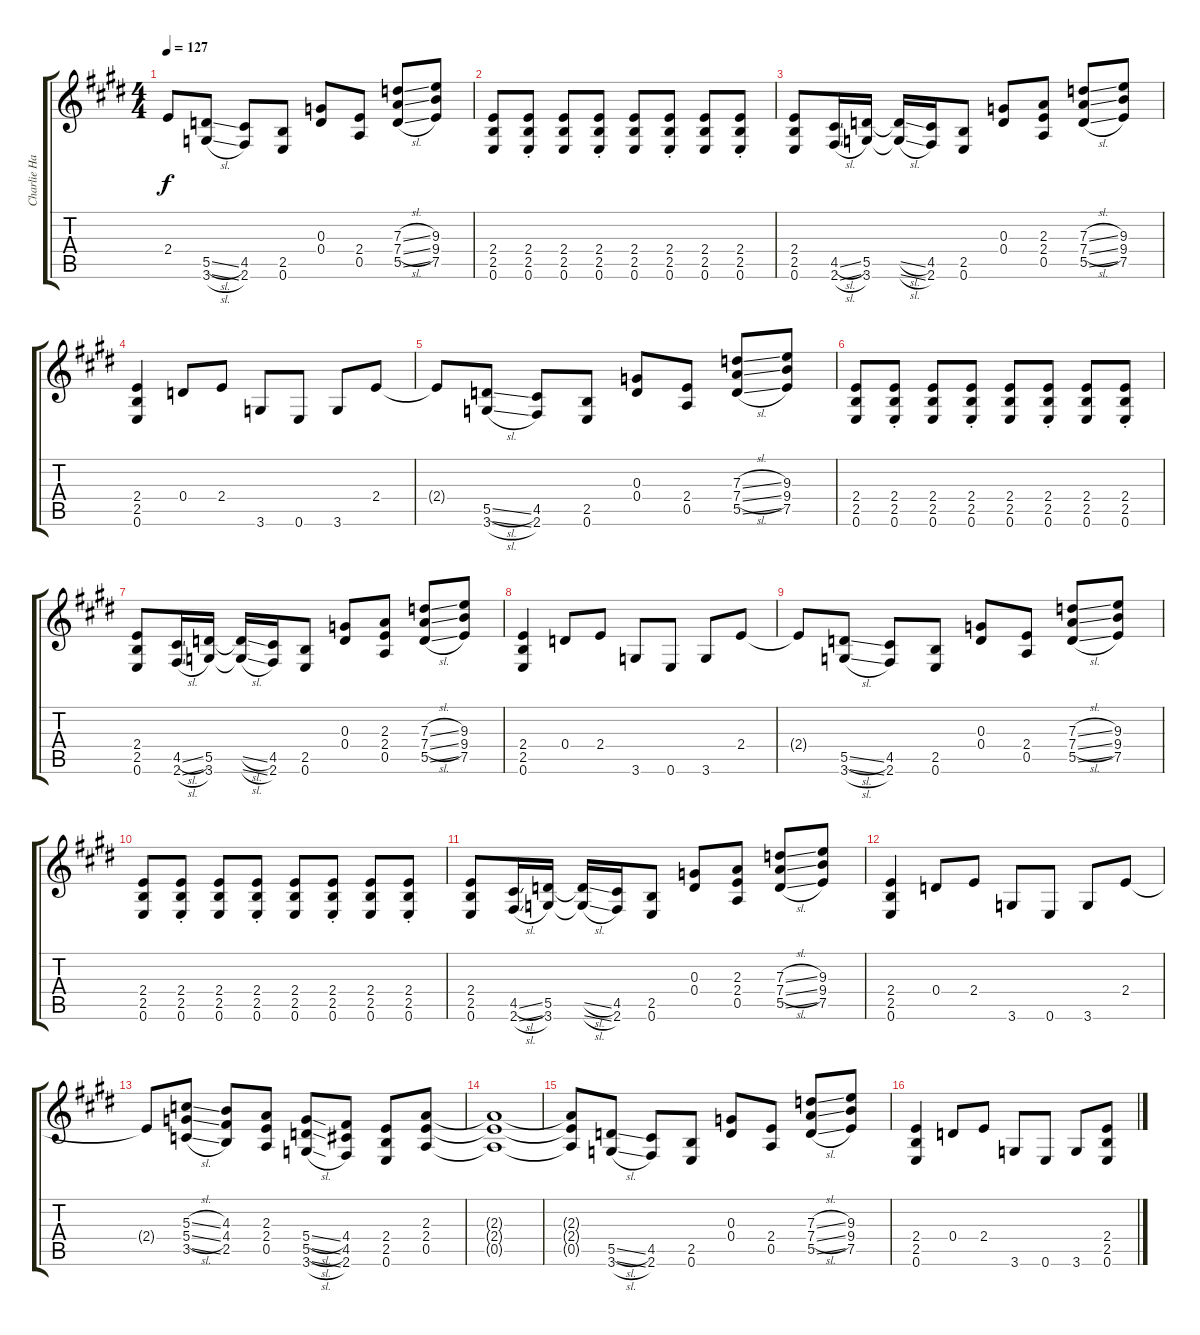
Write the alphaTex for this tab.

\track ("Charlie Hargrett Guitar" "Charlie Ha") {instrument overdrivenguitar}
\staff {score tabs}
\tuning (E4 B3 G3 D3 A2 E2) {hide}
\ts (4 4)
\tempo 127
\clef g2
\ks e
2.4{t}.8{dy f} (5.5{sl} 3.6{sl}).8 (4.5 2.6).8 (2.5 0.6).8 (0.3 0.4).8 (2.4 0.5).8 (7.3{sl} 7.4{sl} 5.5{sl}).8 (9.3 9.4 7.5).8 |
(2.4 2.5 0.6).8 (2.4 2.5 0.6{st}).8 (2.4 2.5 0.6).8 (2.4 2.5 0.6{st}).8 (2.4 2.5 0.6).8 (2.4 2.5 0.6{st}).8 (2.4 2.5 0.6).8 (2.4 2.5 0.6{st}).8 |
(2.4 2.5 0.6).8 (4.5{sl} 2.6{sl}).16 (5.5 3.6).16 (5.5{sl t} 3.6{sl t}).16 (4.5 2.6).16 (2.5 0.6).8 (0.3 0.4).8 (2.3 2.4 0.5).8 (7.3{sl} 7.4{sl} 5.5{sl}).8 (9.3 9.4 7.5).8 |
(2.4 2.5 0.6).4 0.4.8 2.4.8 3.6.8 0.6.8 3.6.8 2.4.8 |
2.4{t}.8 (5.5{sl} 3.6{sl}).8 (4.5 2.6).8 (2.5 0.6).8 (0.3 0.4).8 (2.4 0.5).8 (7.3{sl} 7.4{sl} 5.5{sl}).8 (9.3 9.4 7.5).8 |
(2.4 2.5 0.6).8 (2.4 2.5 0.6{st}).8 (2.4 2.5 0.6).8 (2.4 2.5 0.6{st}).8 (2.4 2.5 0.6).8 (2.4 2.5 0.6{st}).8 (2.4 2.5 0.6).8 (2.4 2.5 0.6{st}).8 |
(2.4 2.5 0.6).8 (4.5{sl} 2.6{sl}).16 (5.5 3.6).16 (5.5{sl t} 3.6{sl t}).16 (4.5 2.6).16 (2.5 0.6).8 (0.3 0.4).8 (2.3 2.4 0.5).8 (7.3{sl} 7.4{sl} 5.5{sl}).8 (9.3 9.4 7.5).8 |
(2.4 2.5 0.6).4 0.4.8 2.4.8 3.6.8 0.6.8 3.6.8 2.4.8 |
2.4{t}.8 (5.5{sl} 3.6{sl}).8 (4.5 2.6).8 (2.5 0.6).8 (0.3 0.4).8 (2.4 0.5).8 (7.3{sl} 7.4{sl} 5.5{sl}).8 (9.3 9.4 7.5).8 |
(2.4 2.5 0.6).8 (2.4 2.5 0.6{st}).8 (2.4 2.5 0.6).8 (2.4 2.5 0.6{st}).8 (2.4 2.5 0.6).8 (2.4 2.5 0.6{st}).8 (2.4 2.5 0.6).8 (2.4 2.5 0.6{st}).8 |
(2.4 2.5 0.6).8 (4.5{sl} 2.6{sl}).16 (5.5 3.6).16 (5.5{sl t} 3.6{sl t}).16 (4.5 2.6).16 (2.5 0.6).8 (0.3 0.4).8 (2.3 2.4 0.5).8 (7.3{sl} 7.4{sl} 5.5{sl}).8 (9.3 9.4 7.5).8 |
(2.4 2.5 0.6).4 0.4.8 2.4.8 3.6.8 0.6.8 3.6.8 2.4.8 |
2.4{t}.8 (5.3{sl} 5.4{sl} 3.5{sl}).8 (4.3 4.4 2.5).8 (2.3 2.4 0.5).8 (5.4{sl} 5.5{sl} 3.6{sl}).8 (4.4 4.5 2.6).8 (2.4 2.5 0.6).8 (2.3 2.4 0.5).8 |
(2.3{t} 2.4{t} 0.5{t}).1 |
(2.3{t} 2.4{t} 0.5{t}).8 (5.5{sl} 3.6{sl}).8 (4.5 2.6).8 (2.5 0.6).8 (0.3 0.4).8 (2.4 0.5).8 (7.3{sl} 7.4{sl} 5.5{sl}).8 (9.3 9.4 7.5).8 |
(2.4 2.5 0.6).4 0.4.8 2.4.8 3.6.8 0.6.8 3.6.8 (2.4 2.5 0.6).8{volume 0 instrument overdrivenguitar}
